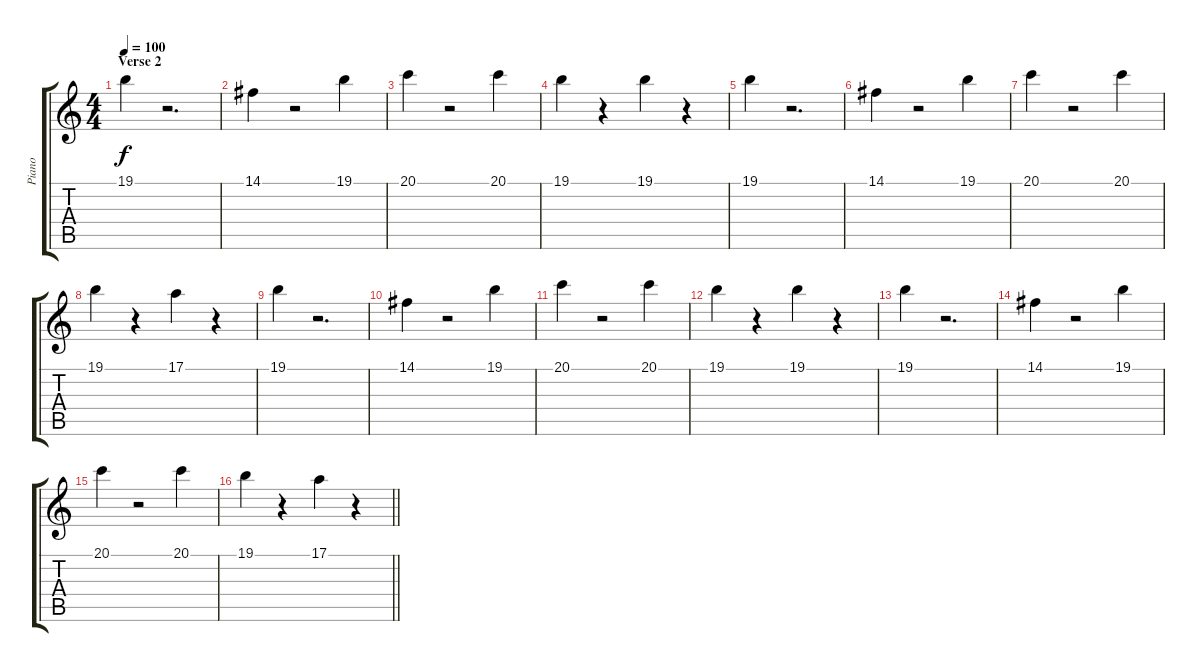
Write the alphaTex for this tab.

\track ("Piano" "Piano") {instrument acousticgrandpiano}
\staff {score tabs}
\tuning (E4 B3 G3 D3 A2 E2) {hide}
\ts (4 4)
\section ("" "Verse 2")
\tempo 100
\clef g2
\ks c
19.1.4{dy f} r.2{d} |
14.1.4 r.2 19.1.4 |
20.1.4 r.2 20.1.4 |
19.1.4 r.4 19.1.4 r.4 |
19.1.4 r.2{d} |
14.1.4 r.2 19.1.4 |
20.1.4 r.2 20.1.4 |
19.1.4 r.4 17.1.4 r.4 |
19.1.4 r.2{d} |
14.1.4 r.2 19.1.4 |
20.1.4 r.2 20.1.4 |
19.1.4 r.4 19.1.4 r.4 |
19.1.4 r.2{d} |
14.1.4 r.2 19.1.4 |
20.1.4 r.2 20.1.4 |
\barLineRight lightlight
19.1.4 r.4 17.1.4 r.4
